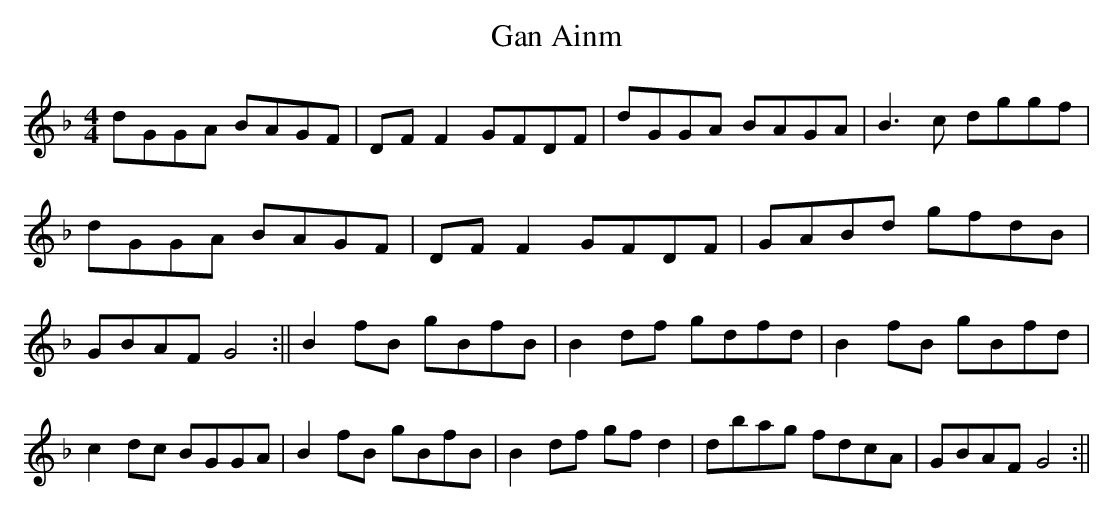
X:1
T:Gan Ainm
M:4/4
L:1/8
K:F
dGGA BAGF|DFF2 GFDF|dGGA BAGA|B3c dggf|\
dGGA BAGF|DFF2 GFDF|GABd gfdB|GBAF G4:||\
B2fB gBfB|B2df gdfd|B2fB gBfd|c2dc BGGA|\
B2fB gBfB|B2df gfd2|dbag fdcA|GBAF G4:||
